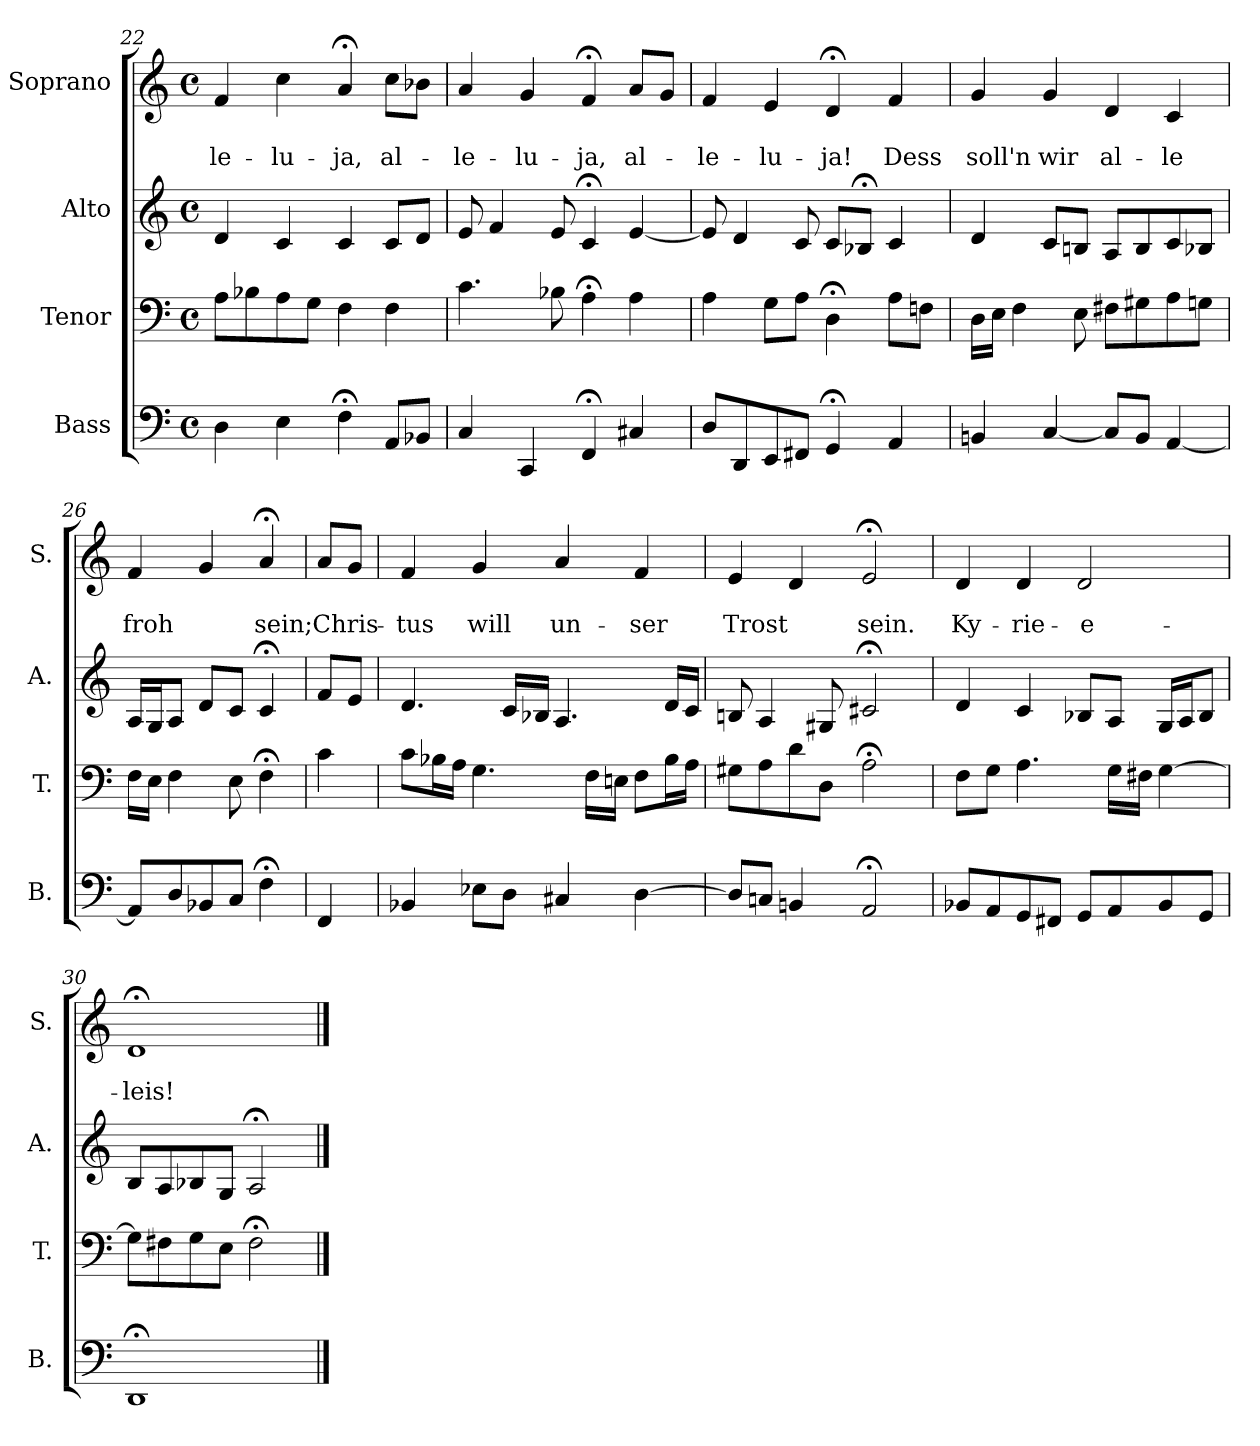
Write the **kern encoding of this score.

**kern	**kern	**kern	**kern	**text	**text
*part4	*part3	*part2	*part1	*part1	*part1
*staff4	*staff3	*staff2	*staff1	*staff1	*staff1
*I"Bass	*I"Tenor	*I"Alto	*I"Soprano	*	*
*I'B.	*I'T.	*I'A.	*I'S.	*	*
*clefF4	*clefF4	*clefG2	*clefG2	*	*
*k[]	*k[]	*k[]	*k[]	*	*
*	*	*	*C:	*	*
*M4/4	*M4/4	*M4/4	*M4/4	*	*
*met(c)	*met(c)	*met(c)	*met(c)	*	*
=22	=22	=22	=22	=22	=22
4D\	8A\L	4d/	4f/	.	-le-
.	8B-X\	.	.	.	.
4E\	8A\	4c/	4cc\	.	-lu-
.	8G\J	.	.	.	.
4F;<\	4F\	4c/	4a;</	.	-ja,
8AA/L	4F\	8c/L	8cc\L	.	al-
8BB-X/J	.	8d/J	8b-X\J	.	.
!!LO:LB:g=z
=23	=23	=23	=23	=23	=23
4C/	4.c\	8e/	4a/	.	-le-
.	.	4f/	.	.	.
4CC/	.	.	4g/	.	-lu-
.	8B-X\	8e/	.	.	.
4FF;</	4A;<\	4c;</	4f;</	.	-ja,
4C#X/	4A\	[4e/	8a/L	.	al-
.	.	.	8g/J	.	.
=24	=24	=24	=24	=24	=24
8D/L	4A\	8e/]	4f/	.	-le-
8DD/	.	4d/	.	.	.
8EE/	8G\L	.	4e/	.	-lu-
8FF#X/J	8A\J	8c/	.	.	.
4GG;</	4D;<\	8c/L	4d;</	.	-ja!
.	.	8B-X;</J	.	.	.
4AA/	8A\L	4c/	4f/	.	Dess
.	8Fn\J	.	.	.	.
=25	=25	=25	=25	=25	=25
4BBn/	16D\LL	4d/	4g/	.	soll'n
.	16E\JJ	.	.	.	.
.	4F\	.	.	.	.
[4C/	.	8c/L	4g/	.	wir
.	8E\	8Bn/J	.	.	.
8C/L]	8F#X\L	8A/L	4d/	.	al-
8BB/J	8G#X\	8B/	.	.	.
[4AA/	8A\	8c/	4c/	.	-le
.	8Gn\J	8B-X/J	.	.	.
=26	=26	=26	=26	=26	=26
8AA/L]	16F\LL	16A/LL	4f/	.	froh
.	16E\JJ	16G/J	.	.	.
8D/	4F\	8A/J	.	.	.
8BB-X/	.	8d/L	4g/	.	.
8C/J	8E\	8c/J	.	.	.
4F;<\	4F;<\	4c;</	4a;</	.	sein;
!!LO:PB:g=z
=26a	=26a	=26a	=26a	=26a	=26a
4FF/	4c\	8f/L	8a/L	.	Chris-
.	.	8e/J	8g/J	.	.
=27	=27	=27	=27	=27	=27
4BB-X/	8c\L	4.d/	4f/	.	-tus
.	16B-X\L	.	.	.	.
.	16A\JJ	.	.	.	.
8E-X\L	4.G\	.	4g/	.	will
8D\J	.	16c/LL	.	.	.
.	.	16B-X/JJ	.	.	.
4C#X/	.	4.A/	4a/	.	un-
.	16F\LL	.	.	.	.
.	16En\JJ	.	.	.	.
[4D\	8F\L	.	4f/	.	-ser
.	16B-\L	16d/LL	.	.	.
.	16A\JJ	16c/JJ	.	.	.
=28	=28	=28	=28	=28	=28
8D/L]	8G#X\L	8Bn/	4e/	.	Trost
8Cn/J	8A\	4A/	.	.	.
4BBn/	8d\	.	4d/	.	.
.	8D\J	8G#X/	.	.	.
2AA;</	2A;<\	2c#X;</	2e;</	.	sein.
=29	=29	=29	=29	=29	=29
8BB-X/L	8F\L	4d/	4d/	.	Ky-
8AA/	8G\J	.	.	.	.
8GG/	4.A\	4c/	4d/	.	-rie-
8FF#X/J	.	.	.	.	.
8GG/L	.	8B-X/L	2d/	.	-e-
8AA/	16G\LL	8A/J	.	.	.
.	16F#X\JJ	.	.	.	.
8BB-/	[4G\	16G/LL	.	.	.
.	.	16A/J	.	.	.
8GG/J	.	8B-/J	.	.	.
=30	=30	=30	=30	=30	=30
1DD;<	8G\L]	8B/L	1d;<	.	-leis!
.	8F#X\	8A/	.	.	.
.	8G\	8B-X/	.	.	.
.	8E\J	8G/J	.	.	.
.	2F#;<\	2A;</	.	.	.
==	==	==	==	==	==
*-	*-	*-	*-	*-	*-
